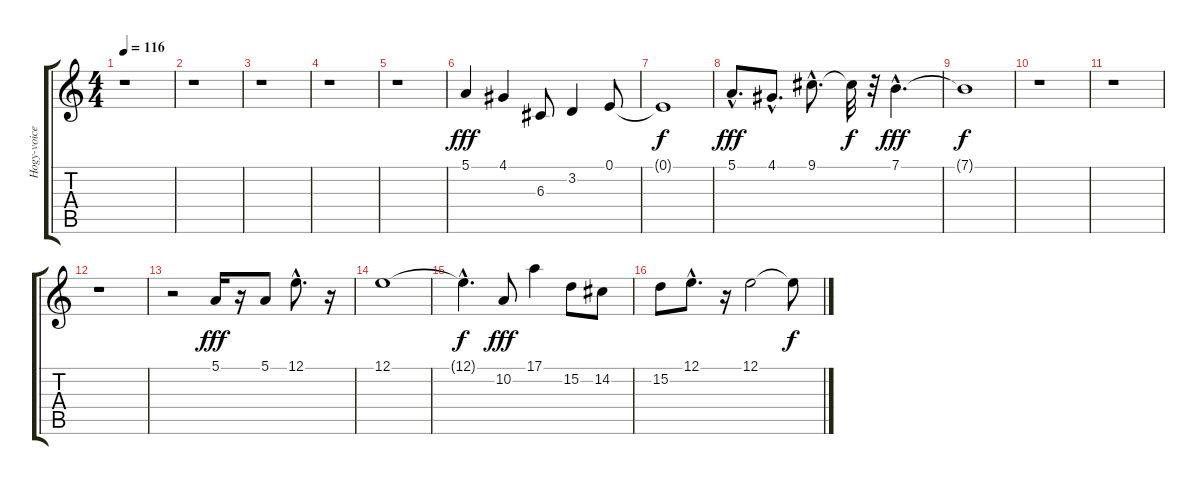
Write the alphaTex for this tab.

\track ("Hogy-voice" "Hogy-voice") {instrument altosax}
\staff {score tabs}
\tuning (E4 B3 G3 D3 A2 E2) {hide}
\ts (4 4)
\tempo 116
\clef g2
\ks c
r.1{dy fff instrument altosax} |
r.1 |
r.1 |
r.1 |
r.1 |
5.1.4 4.1.4 6.3.8 3.2.4 0.1.8 |
0.1{t}.1{dy f} |
5.1{hac}.8{d dy fff} 4.1{hac}.8{d} 9.1{hac}.8{d} 9.1{t}.32{dy f} r.32 7.1{hac}.4{d dy fff} |
7.1{t}.1{dy f} |
r.1 |
r.1 |
r.1 |
r.2 5.1.16{dy fff} r.16 5.1.8 12.1{hac}.8{d} r.16 |
12.1.1 |
12.1{hac t}.4{d dy f} 10.2.8{dy fff} 17.1.4 15.2.8 14.2.8 |
15.2.8 12.1{hac}.8{d} r.16 12.1.2 12.1{t}.8{dy f}
